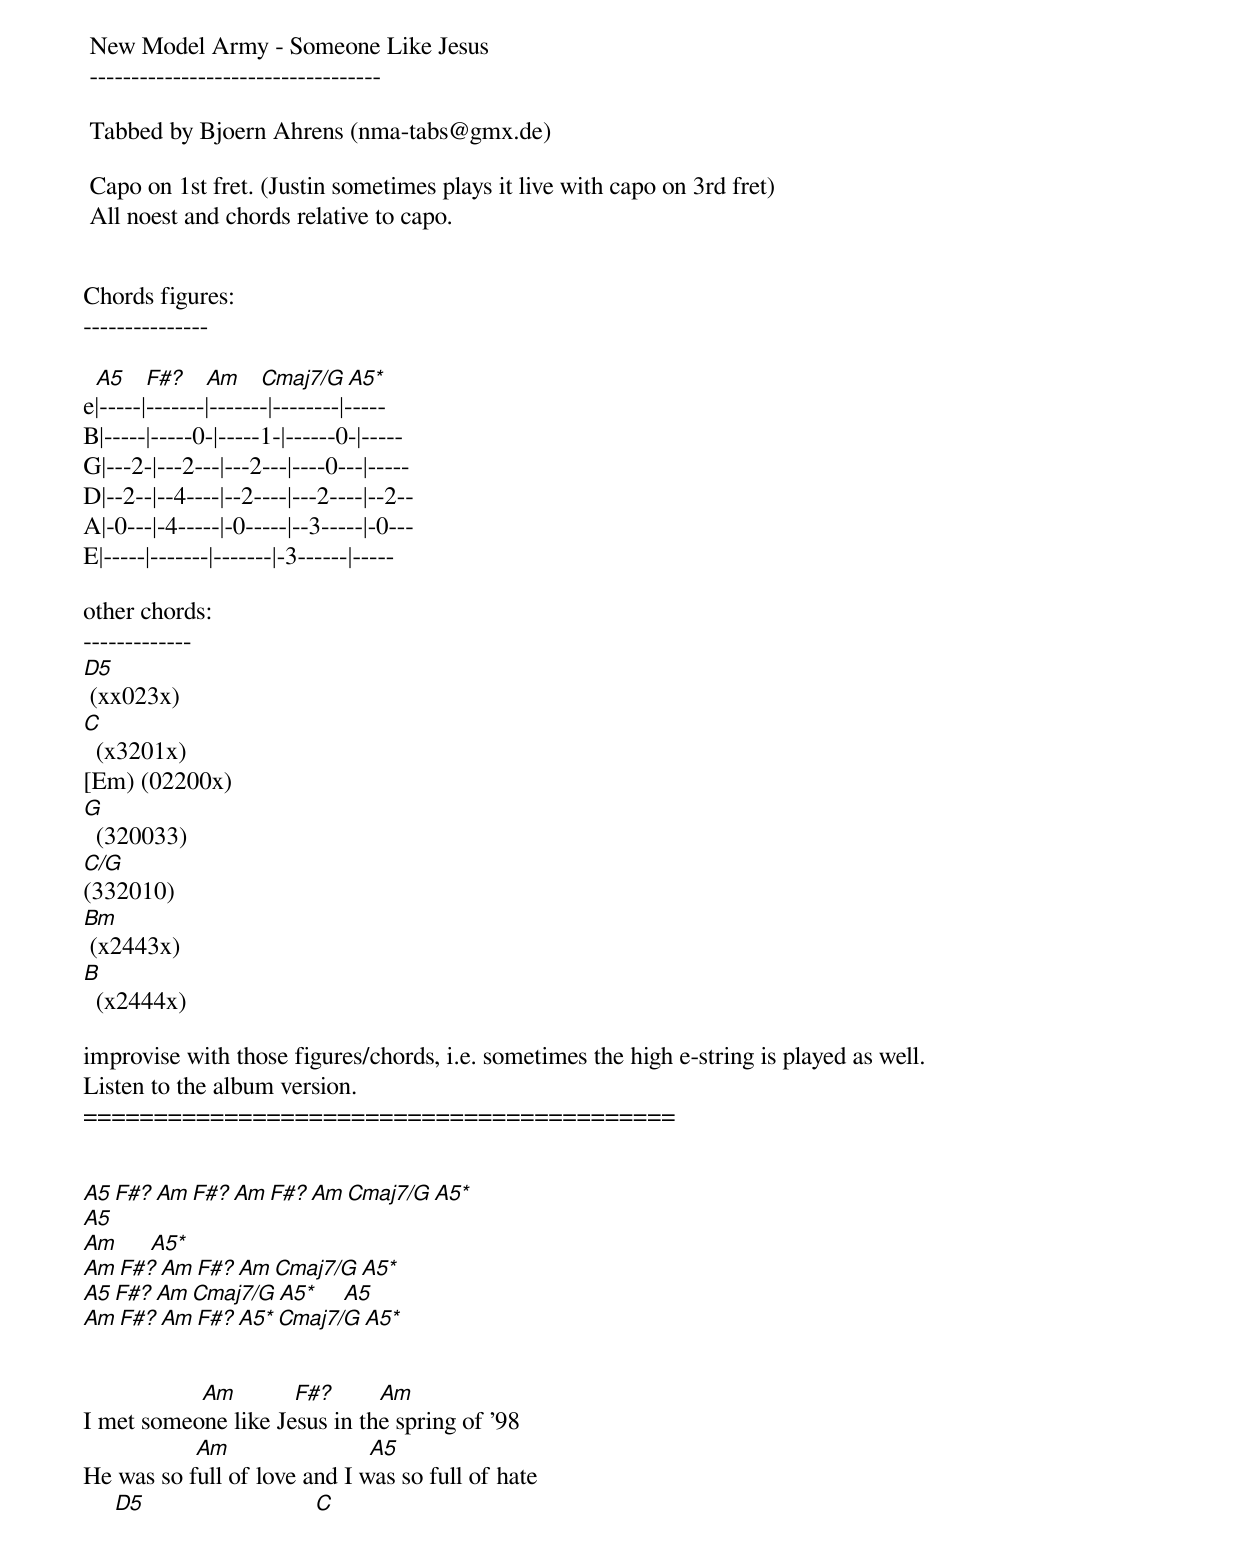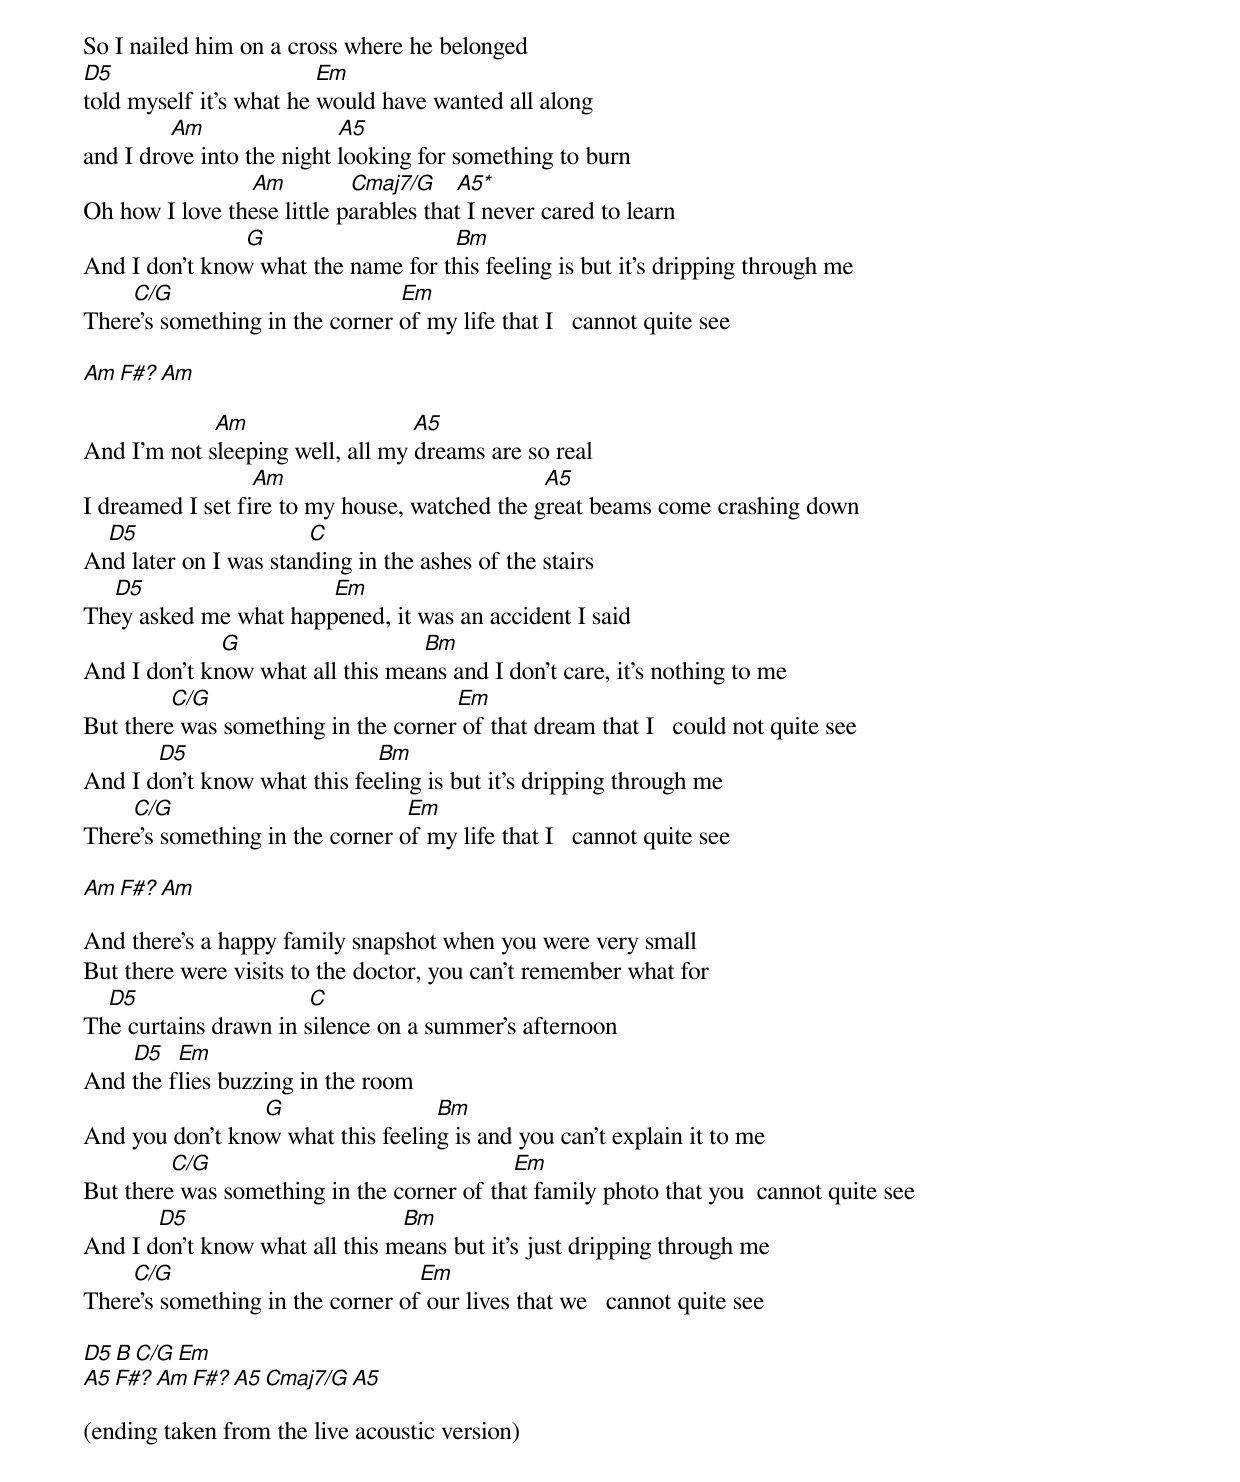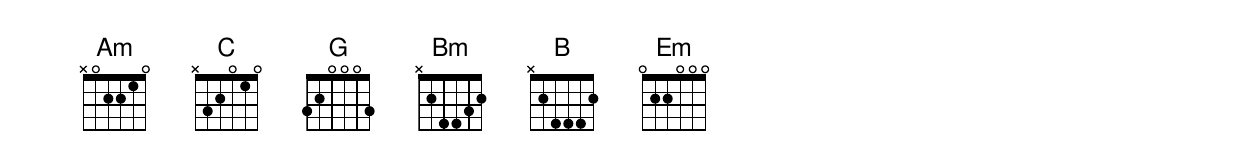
 New Model Army - Someone Like Jesus
 -----------------------------------

 Tabbed by Bjoern Ahrens (nma-tabs@gmx.de)

 Capo on 1st fret. (Justin sometimes plays it live with capo on 3rd fret)
 All noest and chords relative to capo.


Chords figures:
---------------

  [A5]   [F#?]   [Am]   [Cmaj7/G][A5*]
e|-----|-------|-------|--------|-----
B|-----|-----0-|-----1-|------0-|-----
G|---2-|---2---|---2---|----0---|-----
D|--2--|--4----|--2----|---2----|--2--
A|-0---|-4-----|-0-----|--3-----|-0---
E|-----|-------|-------|-3------|-----

other chords:
-------------
[D5] (xx023x)
[C]  (x3201x)
[Em) (02200x)
[G]  (320033)
[C/G](332010)
[Bm] (x2443x)
[B]  (x2444x)

improvise with those figures/chords, i.e. sometimes the high e-string is played as well.
Listen to the album version.
==========================================


[A5][F#?][Am][F#?][Am][F#?][Am][Cmaj7/G][A5*]
[A5]
[Am]     [A5*]
[Am][F#?][Am][F#?][Am][Cmaj7/G][A5*]
[A5][F#?][Am][Cmaj7/G][A5*]    [A5]
[Am][F#?][Am][F#?][A5*][Cmaj7/G][A5*]


                   [Am]         [F#?]       [Am]
I met someone like Jesus in the spring of '98
                  [Am]                      [A5]
He was so full of love and I was so full of hate
     [D5]                           [C]
So I nailed him on a cross where he belonged
[D5]                                [Em]
told myself it's what he would have wanted all along
              [Am]                     [A5]
and I drove into the night looking for something to burn
                           [Am]          [Cmaj7/G]   [A5*]
Oh how I love these little parables that I never cared to learn
                          [G]                              [Bm]
And I don't know what the name for this feeling is but it's dripping through me
        [C/G]                                    [Em]
There's something in the corner of my life that I   cannot quite see

[Am][F#?][Am]

                     [Am]                          [A5]
And I'm not sleeping well, all my dreams are so real
                           [Am]                                         [A5]
I dreamed I set fire to my house, watched the great beams come crashing down
    [D5]                           [C]
And later on I was standing in the ashes of the stairs
     [D5]                              [Em]
They asked me what happened, it was an accident I said
                      [G]                             [Bm]
And I don't know what all this means and I don't care, it's nothing to me
              [C/G]                                       [Em]
But there was something in the corner of that dream that I   could not quite see
            [D5]                              [Bm]
And I don't know what this feeling is but it's dripping through me
        [C/G]                                     [Em]
There's something in the corner of my life that I   cannot quite see

[Am][F#?][Am]

And there's a happy family snapshot when you were very small
But there were visits to the doctor, you can't remember what for
    [D5]                           [C]
The curtains drawn in silence on a summer's afternoon
        [D5]  [Em]
And the flies buzzing in the room
                             [G]                        [Bm]
And you don't know what this feeling is and you can't explain it to me
              [C/G]                                                [Em]
But there was something in the corner of that family photo that you  cannot quite see
            [D5]                                  [Bm]
And I don't know what all this means but it's just dripping through me
        [C/G]                                       [Em]
There's something in the corner of our lives that we   cannot quite see

[D5][B][C/G][Em]
[A5][F#?][Am][F#?][A5][Cmaj7/G][A5]

(ending taken from the live acoustic version)
